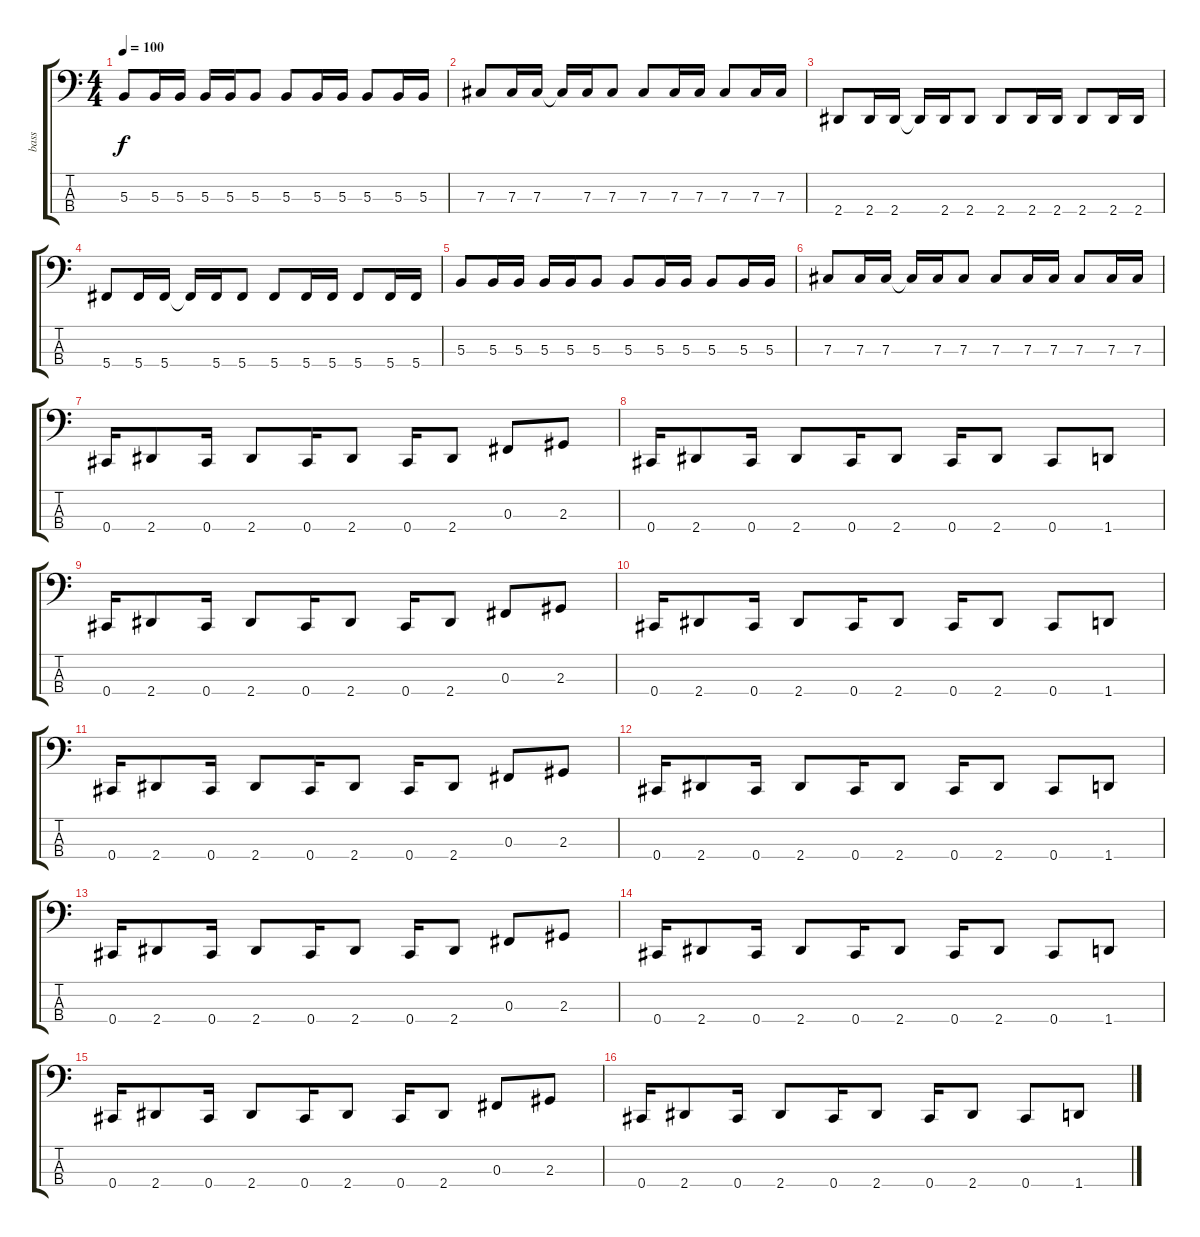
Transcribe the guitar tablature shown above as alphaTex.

\track ("bass" "bass") {instrument electricbassfinger}
\staff {score tabs}
\tuning (E2 B1 Gb1 Db1) {hide}
\ts (4 4)
\tempo 100
\clef f4
\ks c
5.3.8{dy f} 5.3.16 5.3.16 5.3.16 5.3.16 5.3.8 5.3.8 5.3.16 5.3.16 5.3.8 5.3.16 5.3.16 |
7.3.8 7.3.16 7.3.16 7.3{t}.16 7.3.16 7.3.8 7.3.8 7.3.16 7.3.16 7.3.8 7.3.16 7.3.16 |
2.4.8 2.4.16 2.4.16 2.4{t}.16 2.4.16 2.4.8 2.4.8 2.4.16 2.4.16 2.4.8 2.4.16 2.4.16 |
5.4.8 5.4.16 5.4.16 5.4{t}.16 5.4.16 5.4.8 5.4.8 5.4.16 5.4.16 5.4.8 5.4.16 5.4.16 |
5.3.8 5.3.16 5.3.16 5.3.16 5.3.16 5.3.8 5.3.8 5.3.16 5.3.16 5.3.8 5.3.16 5.3.16 |
7.3.8 7.3.16 7.3.16 7.3{t}.16 7.3.16 7.3.8 7.3.8 7.3.16 7.3.16 7.3.8 7.3.16 7.3.16 |
0.4.16 2.4.8 0.4.16 2.4.8 0.4.16 2.4.8 0.4.16 2.4.8 0.3.8 2.3.8 |
0.4.16 2.4.8 0.4.16 2.4.8 0.4.16 2.4.8 0.4.16 2.4.8 0.4.8 1.4.8 |
0.4.16 2.4.8 0.4.16 2.4.8 0.4.16 2.4.8 0.4.16 2.4.8 0.3.8 2.3.8 |
0.4.16 2.4.8 0.4.16 2.4.8 0.4.16 2.4.8 0.4.16 2.4.8 0.4.8 1.4.8 |
0.4.16 2.4.8 0.4.16 2.4.8 0.4.16 2.4.8 0.4.16 2.4.8 0.3.8 2.3.8 |
0.4.16 2.4.8 0.4.16 2.4.8 0.4.16 2.4.8 0.4.16 2.4.8 0.4.8 1.4.8 |
0.4.16 2.4.8 0.4.16 2.4.8 0.4.16 2.4.8 0.4.16 2.4.8 0.3.8 2.3.8 |
0.4.16 2.4.8 0.4.16 2.4.8 0.4.16 2.4.8 0.4.16 2.4.8 0.4.8 1.4.8 |
0.4.16 2.4.8 0.4.16 2.4.8 0.4.16 2.4.8 0.4.16 2.4.8 0.3.8 2.3.8 |
0.4.16 2.4.8 0.4.16 2.4.8 0.4.16 2.4.8 0.4.16 2.4.8 0.4.8 1.4.8
